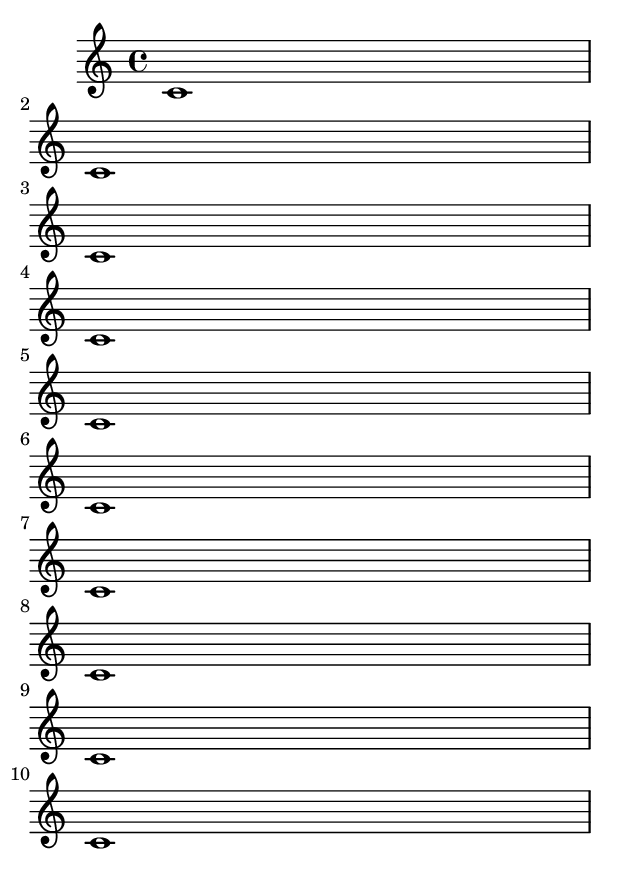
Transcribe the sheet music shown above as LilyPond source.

%% Generated by lilypond-book
%% Options: [exampleindent=10.16\mm,indent=0\mm,line-width=160\mm,paper-height=845.047\pt,paper-width=597.508\pt,papersize='(cons (* 597.508 pt) (* 845.047 pt))]
\include "lilypond-book-preamble.ly"


% ****************************************************************
% Start cut-&-pastable-section
% ****************************************************************

#(ly:set-option 'eps-box-padding 3.000000)



\paper {
  #(set-paper-size '(cons (* 597.508 pt) (* 845.047 pt)))
  indent = 0\mm
  line-width = 160\mm
  % offset the left padding, also add 1mm as lilypond creates cropped
  % images with a little space on the right
  line-width = #(- line-width (* mm  3.000000) (* mm 1))
}

\layout {
  
}




% ****************************************************************
% ly snippet:
% ****************************************************************
\sourcefilename "/lilypond-2.25.16/input/regression/page-breaking-page-count3.ly"
\sourcefileline 0
\version "2.16.0"

\header {
  texidoc = "The number of pages in a score can be forced by setting
@code{page-count} in the (book-level) paper block. Even if there are
too many systems for that number of pages, we will squeeze them in."
}

#(set-default-paper-size "a6")

\book {
  \paper { page-count = 1}
  \score { { \repeat unfold 10 {c'1 \break} } }
}



% ****************************************************************
% end ly snippet
% ****************************************************************
